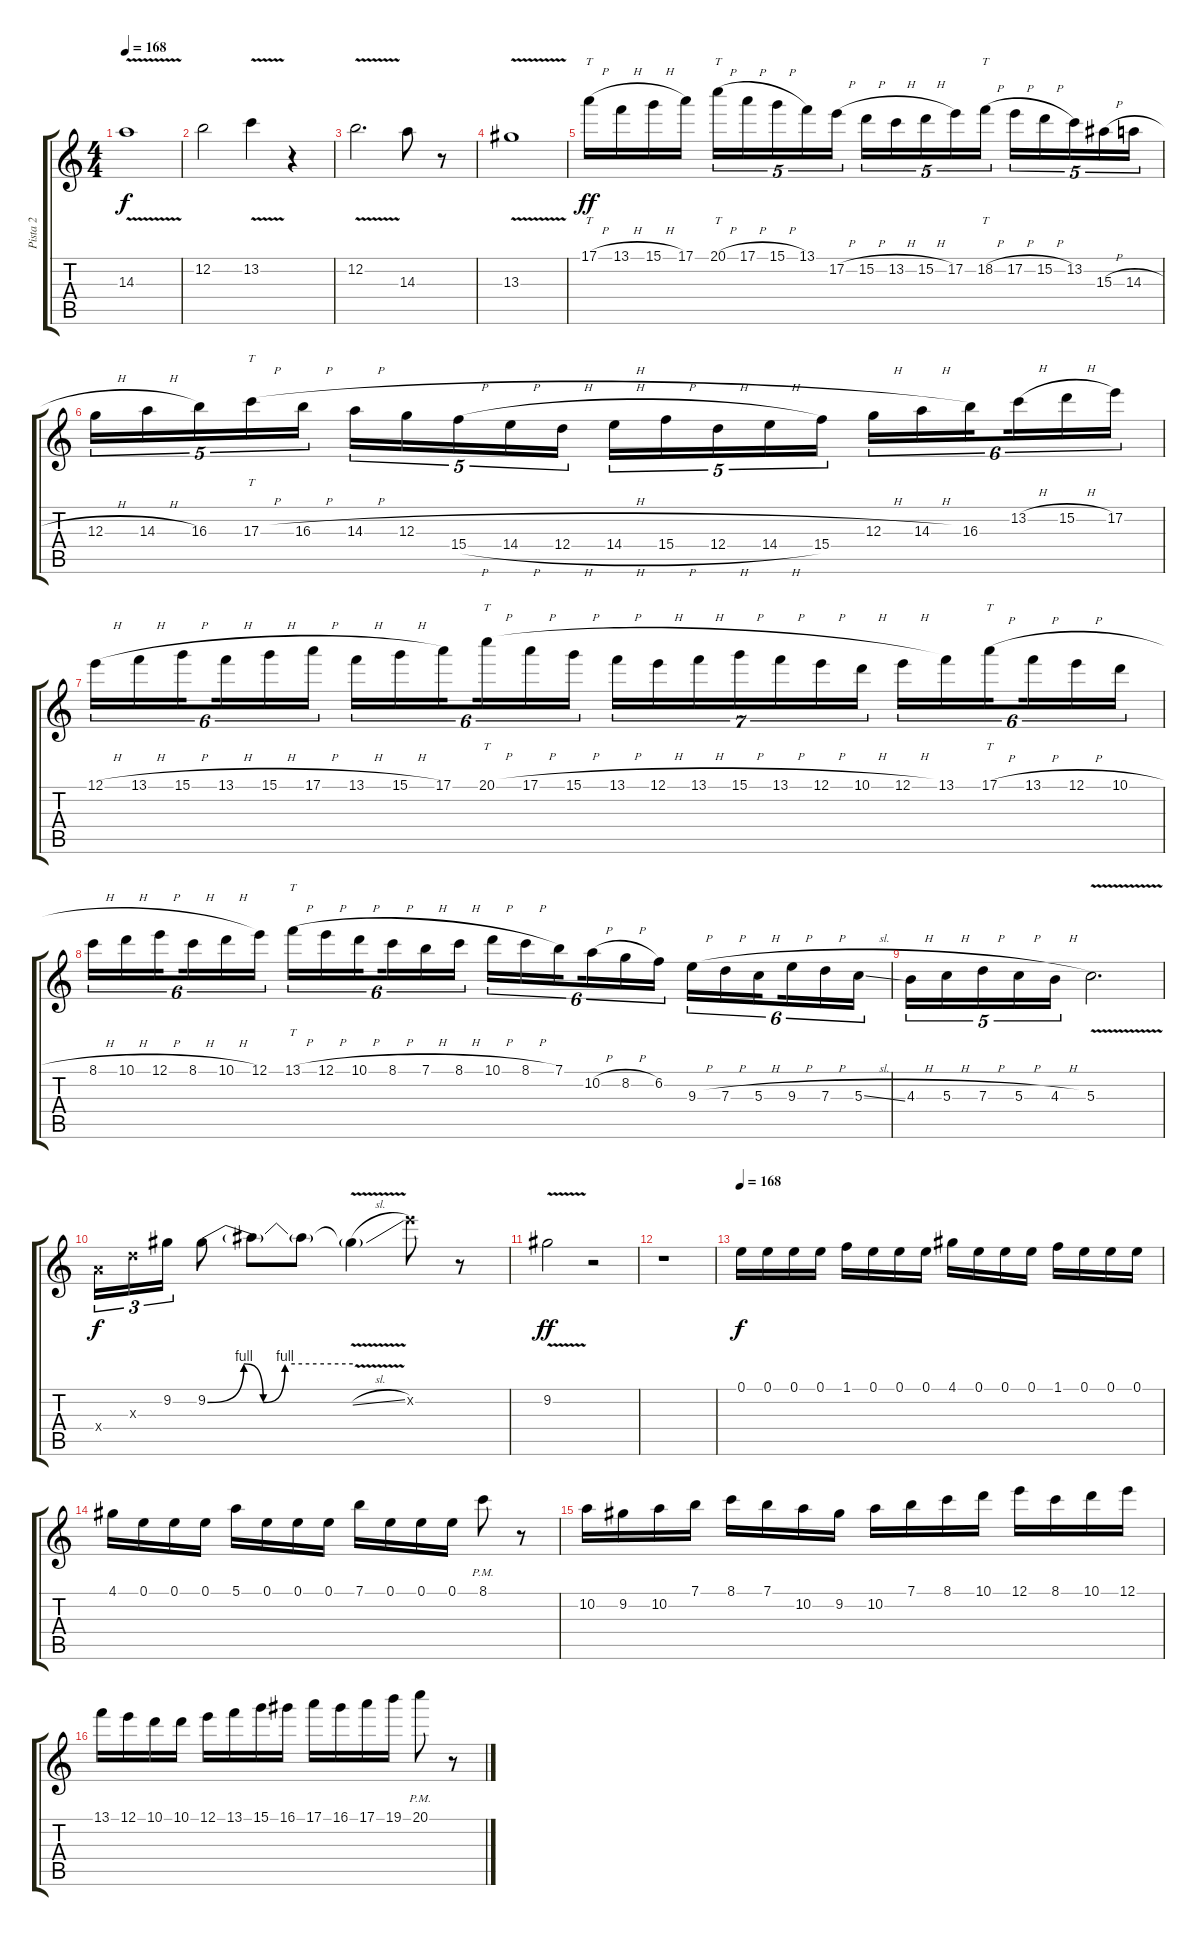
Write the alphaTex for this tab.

\track ("Pista 2" "Pista 2") {instrument overdrivenguitar}
\staff {score tabs}
\tuning (E4 B3 G3 D3 A2 E2) {hide}
\ts (4 4)
\tempo 168
\clef g2
\ks c
14.3{v}.1{dy f} |
12.2.2 13.2{v}.4 r.4 |
12.2{v}.2{d} 14.3.8 r.8 |
13.3{v}.1 |
17.1{h}.16{tt dy ff} 13.1{h}.16 15.1{h}.16 17.1.16 20.1{h}.16{tt tu (5 4)} 17.1{h}.16{tu (5 4)} 15.1{h}.16{tu (5 4)} 13.1.16{tu (5 4)} 17.2{h}.16{tu (5 4)} 15.2{h}.16{tu (5 4)} 13.2{h}.16{tu (5 4)} 15.2{h}.16{tu (5 4)} 17.2.16{tu (5 4)} 18.2{h}.16{tt tu (5 4)} 17.2{h}.16{tu (5 4)} 15.2{h}.16{tu (5 4)} 13.2.16{tu (5 4)} 15.3{h}.16{tu (5 4)} 14.3{h}.16{tu (5 4)} |
12.3{h}.16{tu (5 4)} 14.3{h}.16{tu (5 4)} 16.3.16{tu (5 4)} 17.3{h}.16{tt tu (5 4)} 16.3{h}.16{tu (5 4)} 14.3{h}.16{tu (5 4)} 12.3{h}.16{tu (5 4)} 15.4{h}.16{tu (5 4)} 14.4{h}.16{tu (5 4)} 12.4{h}.16{tu (5 4)} 14.4{h}.16{tu (5 4)} 15.4{h}.16{tu (5 4)} 12.4{h}.16{tu (5 4)} 14.4{h}.16{tu (5 4)} 15.4.16{tu (5 4)} 12.3{h}.16{tu (6 4)} 14.3{h}.16{tu (6 4)} 16.3.16{tu (6 4) beam splitsecondary} 13.2{h}.16{tu (6 4)} 15.2{h}.16{tu (6 4)} 17.2.16{tu (6 4)} |
12.1{h}.16{tu (6 4)} 13.1{h}.16{tu (6 4)} 15.1{h}.16{tu (6 4) beam splitsecondary} 13.1{h}.16{tu (6 4)} 15.1{h}.16{tu (6 4)} 17.1{h}.16{tu (6 4)} 13.1{h}.16{tu (6 4)} 15.1{h}.16{tu (6 4)} 17.1.16{tu (6 4) beam splitsecondary} 20.1{h}.16{tt tu (6 4)} 17.1{h}.16{tu (6 4)} 15.1{h}.16{tu (6 4)} 13.1{h}.16{tu (7 4)} 12.1{h}.16{tu (7 4)} 13.1{h}.16{tu (7 4)} 15.1{h}.16{tu (7 4)} 13.1{h}.16{tu (7 4)} 12.1{h}.16{tu (7 4)} 10.1{h}.16{tu (7 4)} 12.1{h}.16{tu (6 4)} 13.1.16{tu (6 4)} 17.1{h}.16{tt tu (6 4) beam splitsecondary} 13.1{h}.16{tu (6 4)} 12.1{h}.16{tu (6 4)} 10.1{h}.16{tu (6 4)} |
8.1{h}.16{tu (6 4)} 10.1{h}.16{tu (6 4)} 12.1{h}.16{tu (6 4) beam splitsecondary} 8.1{h}.16{tu (6 4)} 10.1{h}.16{tu (6 4)} 12.1.16{tu (6 4)} 13.1{h}.16{tt tu (6 4)} 12.1{h}.16{tu (6 4)} 10.1{h}.16{tu (6 4) beam splitsecondary} 8.1{h}.16{tu (6 4)} 7.1{h}.16{tu (6 4)} 8.1{h}.16{tu (6 4)} 10.1{h}.16{tu (6 4)} 8.1{h}.16{tu (6 4)} 7.1.16{tu (6 4) beam splitsecondary} 10.2{h}.16{tu (6 4)} 8.2{h}.16{tu (6 4)} 6.2.16{tu (6 4)} 9.3{h}.16{tu (6 4)} 7.3{h}.16{tu (6 4)} 5.3{h}.16{tu (6 4) beam splitsecondary} 9.3{h}.16{tu (6 4)} 7.3{h}.16{tu (6 4)} 5.3{sl}.16{tu (6 4)} |
4.3{h}.16{tu (5 4)} 5.3{h}.16{tu (5 4)} 7.3{h}.16{tu (5 4)} 5.3{h}.16{tu (5 4)} 4.3{h}.16{tu (5 4)} 5.3{v}.2{d} |
7.4{x}.16{tu (3 2) dy f} 7.3{x}.16{tu (3 2)} 9.2.16{tu (3 2)} 9.2{be (custom 0 0 15 4 23 0 32 4 45 4 60 4)}.8 9.2{t}.8 9.2{t}.8 9.2{v sl t}.4 17.2{x}.8 r.8 |
9.2{v}.2{dy ff} r.2 |
r.1 |
\tempo 168
0.1.16{dy f} 0.1.16 0.1.16 0.1.16 1.1.16 0.1.16 0.1.16 0.1.16 4.1.16 0.1.16 0.1.16 0.1.16 1.1.16 0.1.16 0.1.16 0.1.16 |
4.1.16 0.1.16 0.1.16 0.1.16 5.1.16 0.1.16 0.1.16 0.1.16 7.1.16 0.1.16 0.1.16 0.1.16 8.1{pm}.8 r.8 |
10.2.16 9.2.16 10.2.16 7.1.16 8.1.16 7.1.16 10.2.16 9.2.16 10.2.16 7.1.16 8.1.16 10.1.16 12.1.16 8.1.16 10.1.16 12.1.16 |
13.1.16 12.1.16 10.1.16 10.1.16 12.1.16 13.1.16 15.1.16 16.1.16 17.1.16 16.1.16 17.1.16 19.1.16 20.1{pm}.8 r.8
